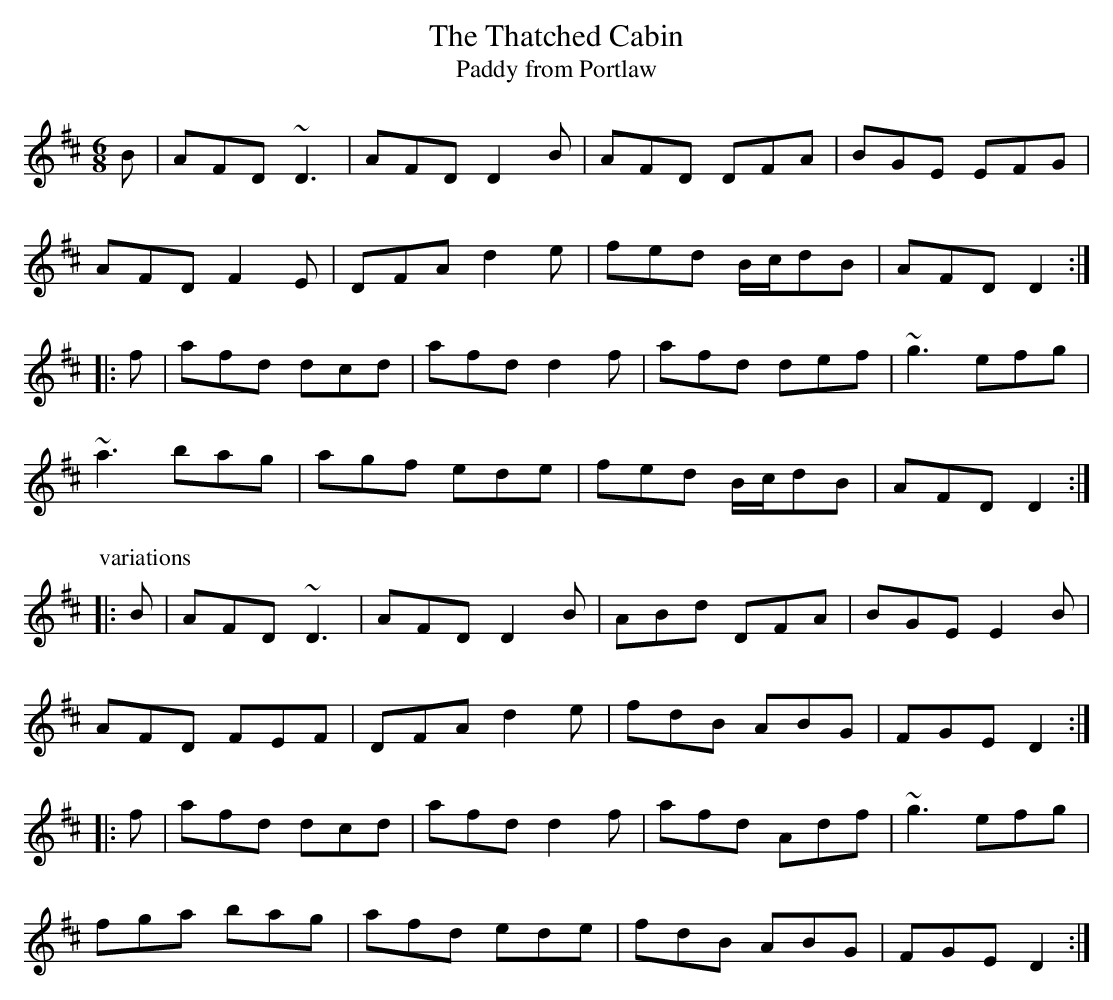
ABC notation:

X:1
T:Thatched Cabin, The
T:Paddy from Portlaw
M:6/8
L:1/8
K:D
B | AFD ~D3 | AFD D2B | AFD DFA | BGE EFG |
AFD F2E | DFA d2e | fed B/c/dB | AFD D2 :|
|: f | afd dcd | afd d2f | afd def | ~g3 efg |
~a3 bag | agf ede | fed B/c/dB | AFD D2 :|
P:variations
|: B | AFD ~D3 | AFD D2B | ABd DFA | BGE E2B |
AFD FEF | DFA d2e | fdB ABG | FGE D2 :|
|: f | afd dcd | afd d2f | afd Adf | ~g3 efg |
fga bag | afd ede | fdB ABG | FGE D2 :|
